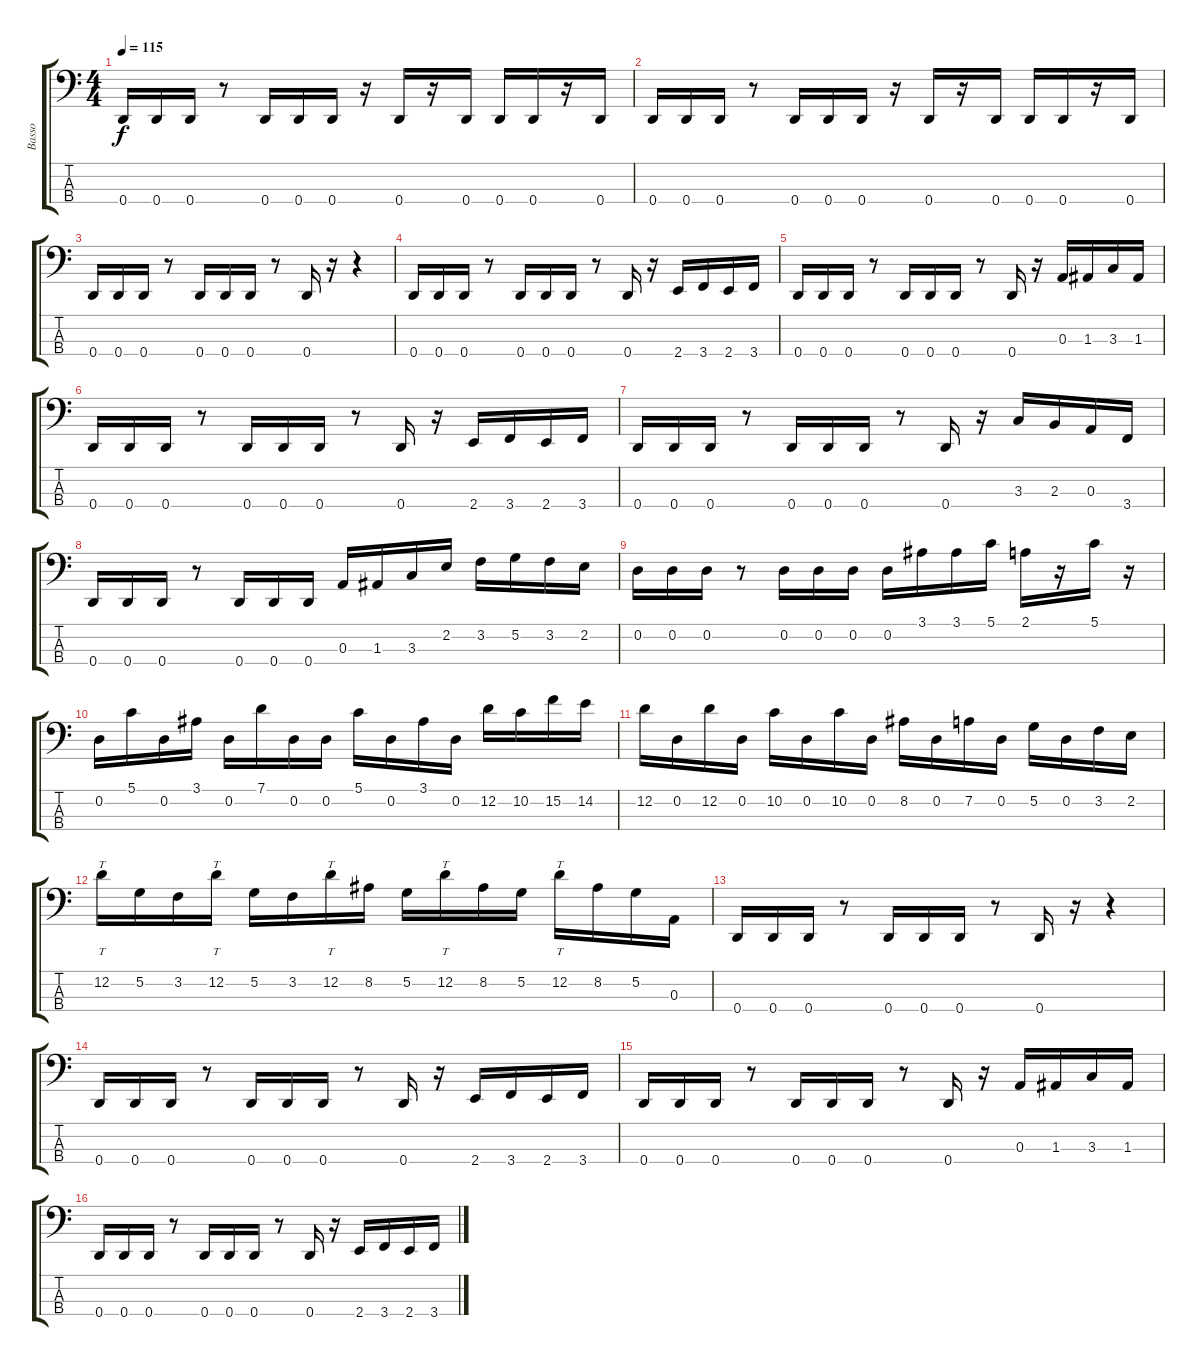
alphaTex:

\track ("Basso" "Basso") {instrument electricbassfinger}
\staff {score tabs}
\tuning (G2 D2 A1 D1) {hide}
\ts (4 4)
\tempo 115
\clef f4
\ks c
0.4.16{dy f} 0.4.16 0.4.16 r.8 0.4.16 0.4.16 0.4.16 r.16 0.4.16 r.16 0.4.16 0.4.16 0.4.16 r.16 0.4.16 |
0.4.16 0.4.16 0.4.16 r.8 0.4.16 0.4.16 0.4.16 r.16 0.4.16 r.16 0.4.16 0.4.16 0.4.16 r.16 0.4.16 |
0.4.16 0.4.16 0.4.16 r.8 0.4.16 0.4.16 0.4.16 r.8 0.4.16 r.16 r.4 |
0.4.16 0.4.16 0.4.16 r.8 0.4.16 0.4.16 0.4.16 r.8 0.4.16 r.16 2.4.16 3.4.16 2.4.16 3.4.16 |
0.4.16 0.4.16 0.4.16 r.8 0.4.16 0.4.16 0.4.16 r.8 0.4.16 r.16 0.3.16 1.3.16 3.3.16 1.3.16 |
0.4.16 0.4.16 0.4.16 r.8 0.4.16 0.4.16 0.4.16 r.8 0.4.16 r.16 2.4.16 3.4.16 2.4.16 3.4.16 |
0.4.16 0.4.16 0.4.16 r.8 0.4.16 0.4.16 0.4.16 r.8 0.4.16 r.16 3.3.16 2.3.16 0.3.16 3.4.16 |
0.4.16{volume 15} 0.4.16 0.4.16 r.8 0.4.16 0.4.16 0.4.16 0.3.16 1.3.16 3.3.16 2.2.16 3.2.16 5.2.16 3.2.16 2.2.16 |
0.2.16 0.2.16 0.2.16 r.8 0.2.16 0.2.16 0.2.16 0.2.16 3.1.16 3.1.16 5.1.16 2.1.16 r.16 5.1.16 r.16 |
0.2.16{volume 15} 5.1.16 0.2.16 3.1.16 0.2.16 7.1.16 0.2.16 0.2.16 5.1.16 0.2.16 3.1.16 0.2.16 12.2.16 10.2.16 15.2.16 14.2.16 |
12.2.16 0.2.16 12.2.16 0.2.16 10.2.16 0.2.16 10.2.16 0.2.16 8.2.16 0.2.16 7.2.16 0.2.16 5.2.16 0.2.16 3.2.16 2.2.16 |
12.2.16{tt} 5.2.16 3.2.16 12.2.16{tt} 5.2.16 3.2.16 12.2.16{tt} 8.2.16 5.2.16 12.2.16{tt} 8.2.16 5.2.16 12.2.16{tt} 8.2.16 5.2.16 0.3.16 |
0.4.16 0.4.16 0.4.16 r.8 0.4.16 0.4.16 0.4.16 r.8 0.4.16 r.16 r.4 |
0.4.16 0.4.16 0.4.16 r.8 0.4.16 0.4.16 0.4.16 r.8 0.4.16 r.16 2.4.16 3.4.16 2.4.16 3.4.16 |
0.4.16 0.4.16 0.4.16 r.8 0.4.16 0.4.16 0.4.16 r.8 0.4.16 r.16 0.3.16 1.3.16 3.3.16 1.3.16 |
0.4.16 0.4.16 0.4.16 r.8 0.4.16 0.4.16 0.4.16 r.8 0.4.16 r.16 2.4.16 3.4.16 2.4.16 3.4.16
